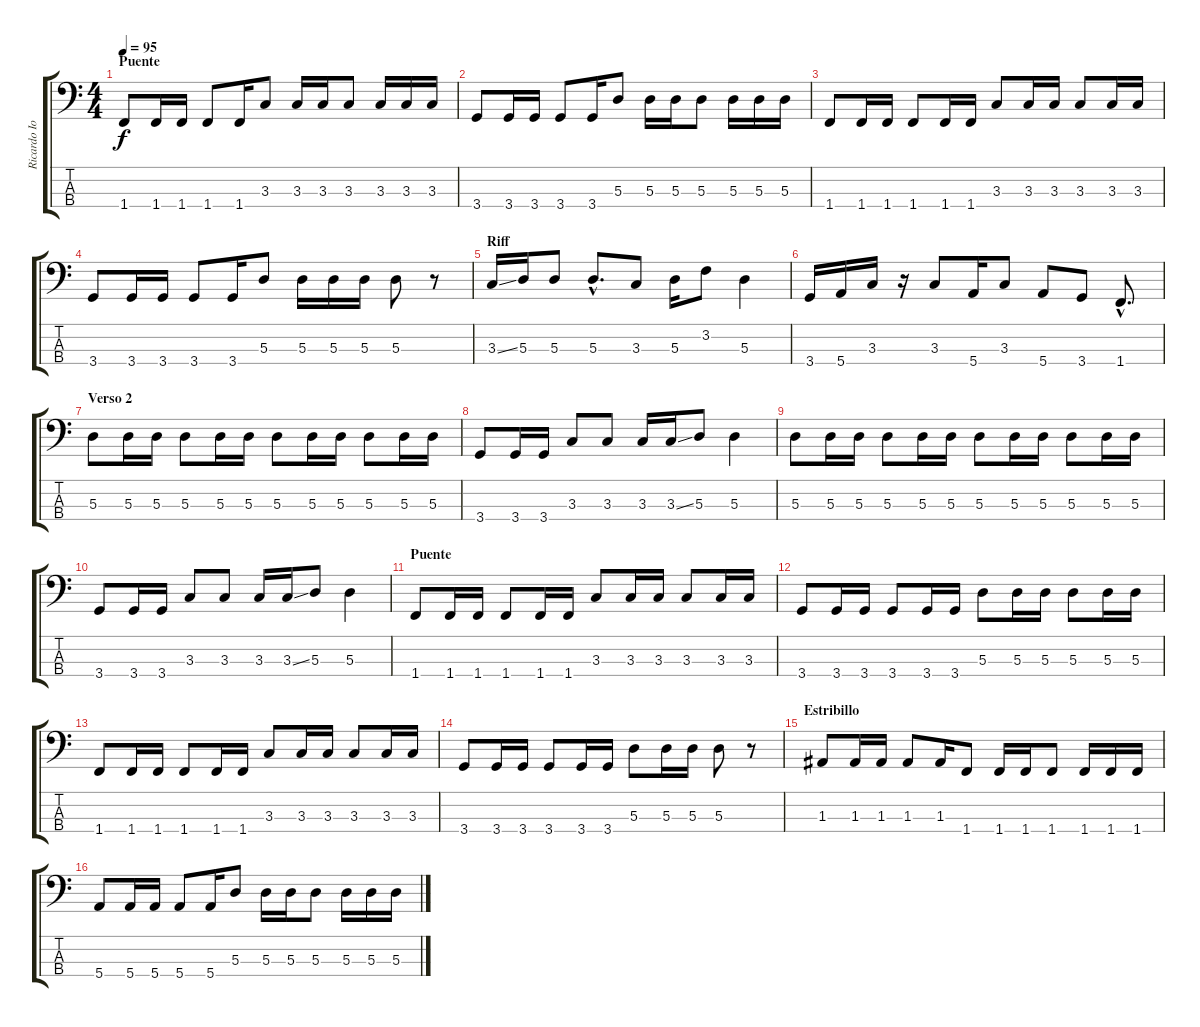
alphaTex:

\track ("Ricardo Iorio (bajo)" "Ricardo Io") {instrument electricbasspick}
\staff {score tabs}
\tuning (G2 D2 A1 E1) {hide}
\ts (4 4)
\section ("" "Puente")
\tempo 95
\clef f4
\ks c
1.4.8{dy f} 1.4.16 1.4.16 1.4.8 1.4.16 3.3.8 3.3.16 3.3.16 3.3.8 3.3.16 3.3.16 3.3.16 |
3.4.8 3.4.16 3.4.16 3.4.8 3.4.16 5.3.8 5.3.16 5.3.16 5.3.8 5.3.16 5.3.16 5.3.16 |
1.4.8 1.4.16 1.4.16 1.4.8 1.4.16 1.4.16 3.3.8 3.3.16 3.3.16 3.3.8 3.3.16 3.3.16 |
3.4.8 3.4.16 3.4.16 3.4.8 3.4.16 5.3.8 5.3.16 5.3.16 5.3.16 5.3.8 r.8 |
\section ("" "Riff")
3.3{ss}.16 5.3.16 5.3.8 5.3{hac}.8{d} 3.3.8 5.3.16 3.2.8 5.3.4 |
3.4.16 5.4.16 3.3.16 r.16 3.3.8 5.4.16 3.3.8 5.4.8 3.4.8 1.4{hac}.8{d} |
\section ("" "Verso 2")
5.3.8 5.3.16 5.3.16 5.3.8 5.3.16 5.3.16 5.3.8 5.3.16 5.3.16 5.3.8 5.3.16 5.3.16 |
3.4.8 3.4.16 3.4.16 3.3.8 3.3.8 3.3.16 3.3{ss}.16 5.3.8 5.3.4 |
5.3.8 5.3.16 5.3.16 5.3.8 5.3.16 5.3.16 5.3.8 5.3.16 5.3.16 5.3.8 5.3.16 5.3.16 |
3.4.8 3.4.16 3.4.16 3.3.8 3.3.8 3.3.16 3.3{ss}.16 5.3.8 5.3.4 |
\section ("" "Puente")
1.4.8 1.4.16 1.4.16 1.4.8 1.4.16 1.4.16 3.3.8 3.3.16 3.3.16 3.3.8 3.3.16 3.3.16 |
3.4.8 3.4.16 3.4.16 3.4.8 3.4.16 3.4.16 5.3.8 5.3.16 5.3.16 5.3.8 5.3.16 5.3.16 |
1.4.8 1.4.16 1.4.16 1.4.8 1.4.16 1.4.16 3.3.8 3.3.16 3.3.16 3.3.8 3.3.16 3.3.16 |
3.4.8 3.4.16 3.4.16 3.4.8 3.4.16 3.4.16 5.3.8 5.3.16 5.3.16 5.3.8 r.8 |
\section ("" "Estribillo")
1.3.8 1.3.16 1.3.16 1.3.8 1.3.16 1.4.8 1.4.16 1.4.16 1.4.8 1.4.16 1.4.16 1.4.16 |
5.4.8 5.4.16 5.4.16 5.4.8 5.4.16 5.3.8 5.3.16 5.3.16 5.3.8 5.3.16 5.3.16 5.3.16
